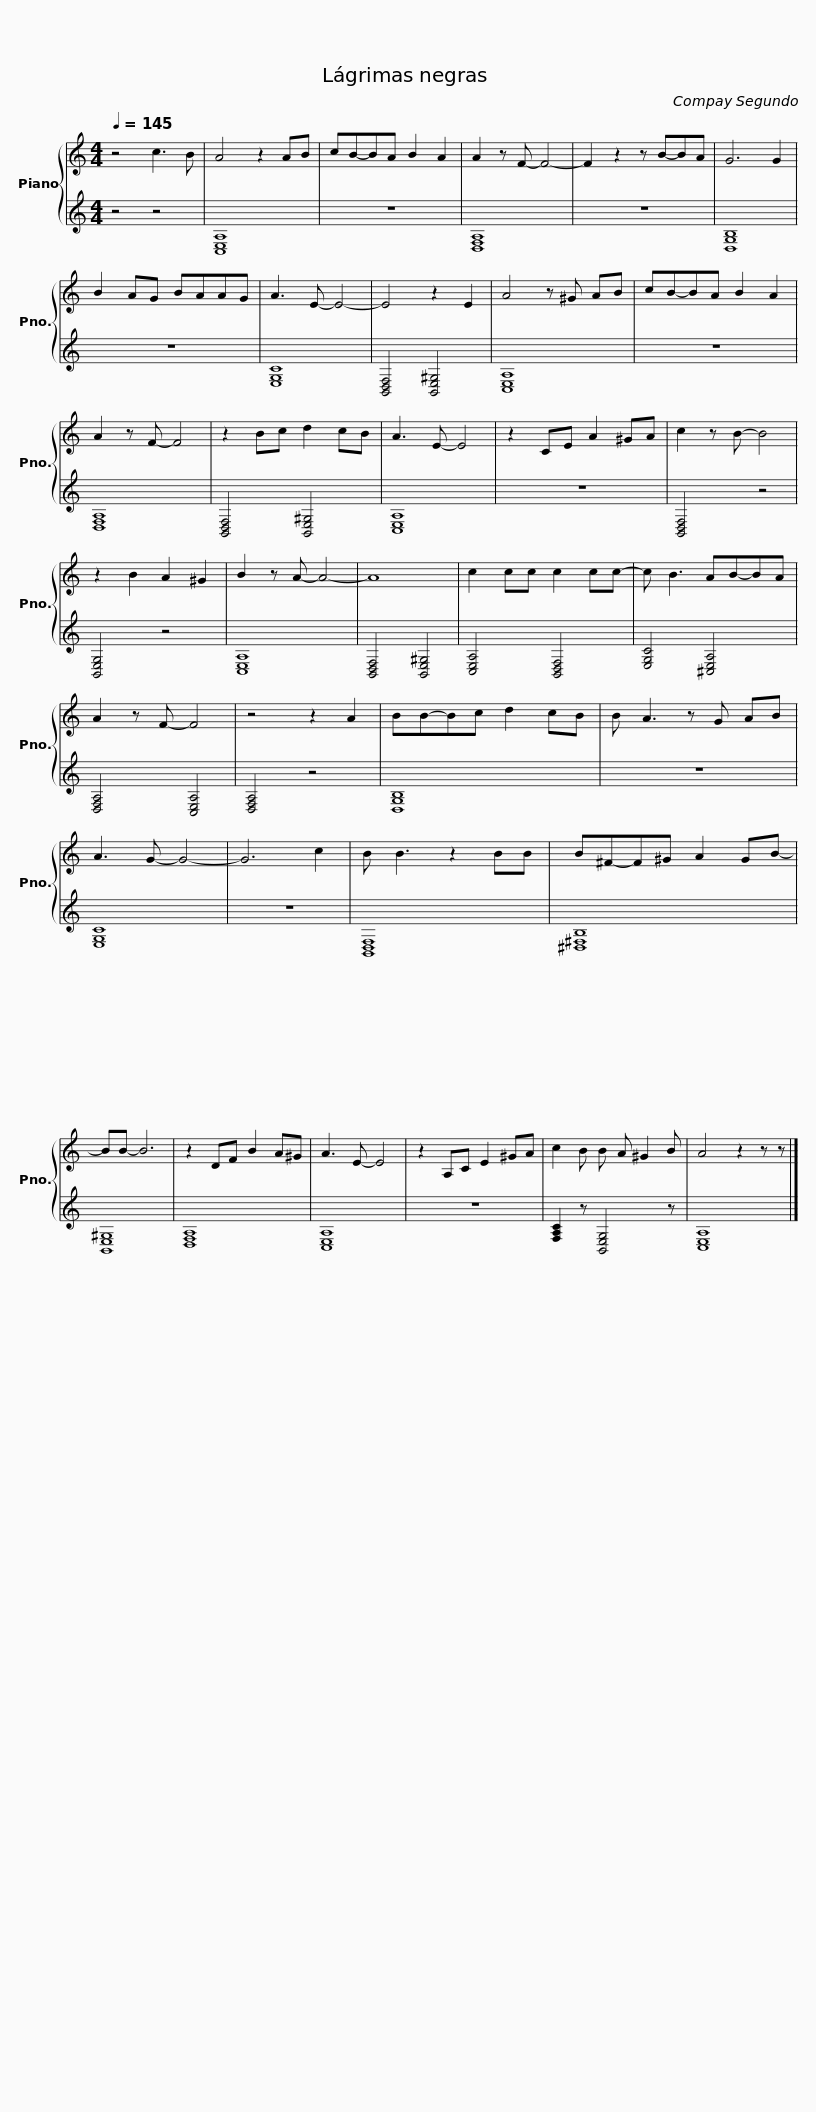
X:1
%%score { 1 | 2 }
L:1/8
Q:1/4=145
M:4/4
I:linebreak $
K:C
V:1 treble
V:2 treble
V:1
 z4 c3 B | A4 z2 AB | cB-BA B2 A2 | A2 z F- F4- | F2 z2 z B-BA | %5
 G6 G2 | B2 AG BAAG | A3 E- E4- | E4 z2 E2 |$ A4 z ^G AB | %10
 cB-BA B2 A2 | A2 z F- F4 | z2 Bc d2 cB | A3 E- E4 | z2 CE A2 ^GA | %15
 c2 z B- B4 | z2 B2 A2 ^G2 |$ B2 z A- A4- | A8 | c2 cc c2 cc- | %20
 c B3 AB-BA | A2 z F- F4 | z4 z2 A2 | BB-Bc d2 cB | B A3 z G AB |$ %25
 A3 G- G4- | G6 c2 | B B3 z2 BB | B^F-F^G A2 GB- | BB- B6 | %30
 z2 DF B2 A^G | A3 E- E4 | z2 A,C E2 ^GA |$ c2 B B A ^G2 B | A4 z2 z z |] %35
V:2
 z4 z4 | [C,E,A,]8 | z8 | [D,F,A,]8 | z8 | %5
 [D,G,B,]8 | z8 | [E,G,C]8 | [B,,D,F,]4 [B,,E,^G,]4 |$ [C,E,A,]8 | %10
 z8 | [D,F,A,]8 | [B,,D,F,]4 [B,,E,^G,]4 | [C,E,A,]8 | z8 | %15
 [B,,D,F,]4 z4 | [B,,E,G,]4 z4 |$ [C,E,A,]8 | [B,,D,F,]4 [B,,E,^G,]4 | [C,E,A,]4 [B,,D,F,]4 | %20
 [E,G,C]4 [^C,E,A,]4 | [D,F,A,]4 [C,E,A,]4 | [D,F,A,]4 z4 | [D,G,B,]8 | z8 |$ %25
 [E,G,C]8 | z8 | [B,,D,F,]8 | [^D,^F,B,]8 | [B,,E,^G,]8 | %30
 [D,F,A,]8 | [C,E,A,]8 | z8 |$ [F,A,C]2 z [B,,E,G,]4 z | [C,E,A,]8 |] %35
